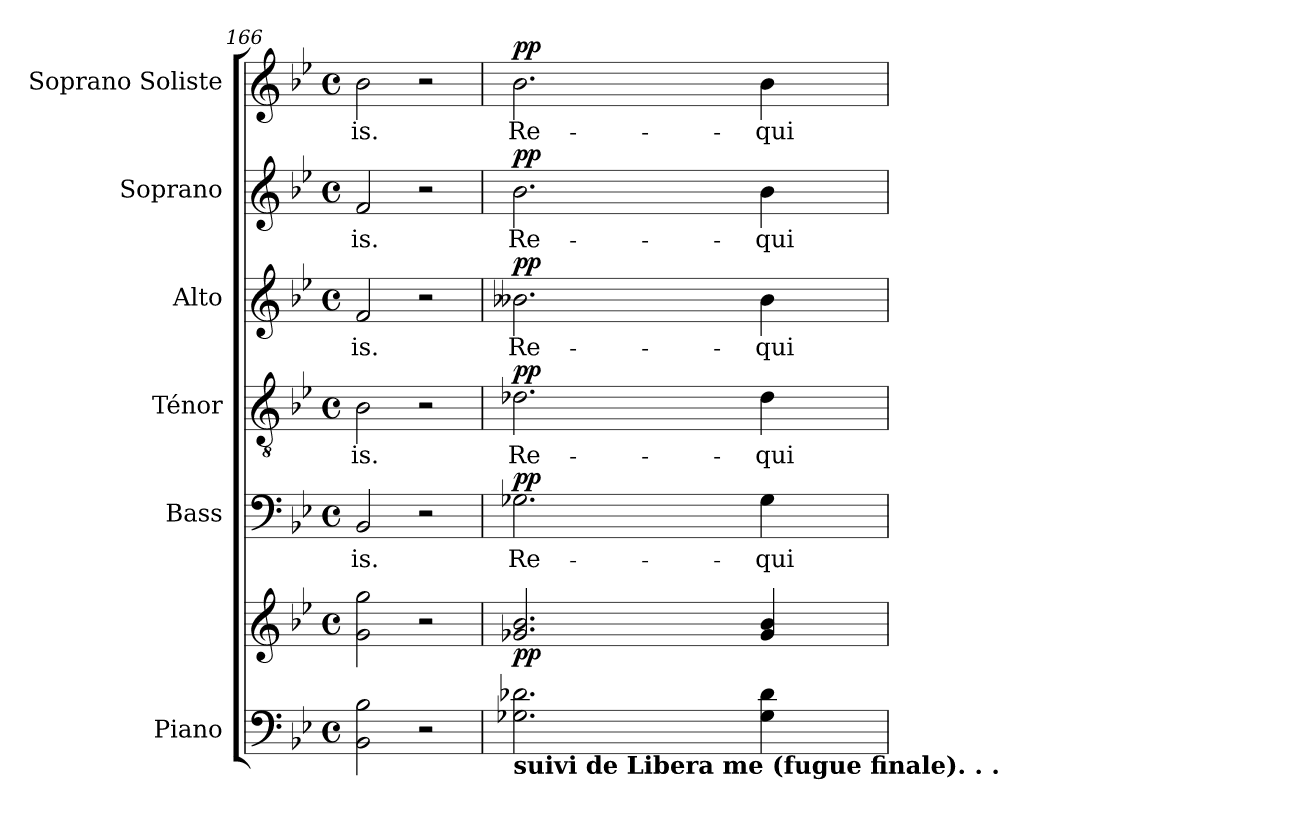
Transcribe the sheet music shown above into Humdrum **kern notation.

**kern	**kern	**dynam	**kern	**text	**dynam	**kern	**text	**dynam	**kern	**text	**dynam	**kern	**text	**dynam	**kern	**text	**dynam
*part6	*part6	*part6	*part5	*part5	*part5	*part4	*part4	*part4	*part3	*part3	*part3	*part2	*part2	*part2	*part1	*part1	*part1
*staff7	*staff6	*staff6/7	*staff5	*staff5	*staff5	*staff4	*staff4	*staff4	*staff3	*staff3	*staff3	*staff2	*staff2	*staff2	*staff1	*staff1	*staff1
*I"Piano	*	*	*I"Bass	*	*	*I"Ténor	*	*	*I"Alto	*	*	*I"Soprano	*	*	*I"Soprano Soliste	*	*
*I'Pno.	*	*	*I'B.	*	*	*I'T.	*	*	*I'A.	*	*	*I'S.	*	*	*	*	*
*clefF4	*clefG2	*	*clefF4	*	*	*clefGv2	*	*	*clefG2	*	*	*clefG2	*	*	*clefG2	*	*
*	*	*	*	*	*	*	*	*	*ITrd2c3	*	*	*	*	*	*	*	*
*k[b-e-]	*k[b-e-]	*	*k[b-e-]	*	*	*k[b-e-]	*	*	*k[f#]	*	*	*k[b-e-]	*	*	*k[b-e-]	*	*
*M4/4	*M4/4	*	*M4/4	*	*	*M4/4	*	*	*M4/4	*	*	*M4/4	*	*	*M4/4	*	*
*met(c)	*met(c)	*	*met(c)	*	*	*met(c)	*	*	*met(c)	*	*	*met(c)	*	*	*met(c)	*	*
=166	=166	=166	=166	=166	=166	=166	=166	=166	=166	=166	=166	=166	=166	=166	=166	=166	=166
2BB-\ 2B-\	2g\ 2gg\	.	2BB-/	-is.	.	2B-\	-is.	.	2di/	-is.	.	2f/	-is.	.	2b-\	-is.	.
2r	2r	.	2r	.	.	2r	.	.	2r	.	.	2r	.	.	2r	.	.
=167	=167	=167	=167	=167	=167	=167	=167	=167	=167	=167	=167	=167	=167	=167	=167	=167	=167
!LO:TX:b:B:t=suivi de Libera me (fugue finale). . .	!	!	!	!	!	!	!	!	!	!	!	!	!	!	!	!	!
!	!	!LO:DY:b	!	!	!LO:DY:a	!	!	!LO:DY:a	!	!	!LO:DY:a	!	!	!LO:DY:a	!	!	!LO:DY:a
2.G-X\ 2.d-X\	2.g-X/ 2.b-/	pp	2.G-X\	Re-	pp	2.d-X\	Re-	pp	2.g-Xi\	Re-	pp	2.b-\	Re-	pp	2.b-\	Re-	pp
4G-\ 4d-\	4g-/ 4b-/	.	4G-\	-qui-	.	4d-\	-qui-	.	4g-i\	-qui-	.	4b-\	-qui-	.	4b-\	-qui-	.
=	=	=	=	=	=	=	=	=	=	=	=	=	=	=	=	=	=
*-	*-	*-	*-	*-	*-	*-	*-	*-	*-	*-	*-	*-	*-	*-	*-	*-	*-
